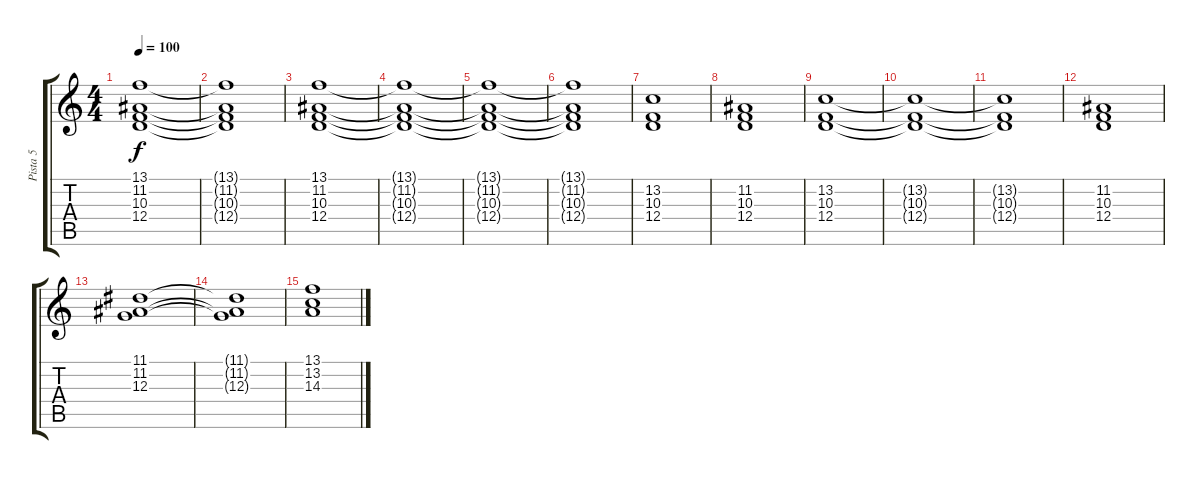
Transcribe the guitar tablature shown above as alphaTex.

\track ("Pista 5" "Pista 5") {instrument pad2warm}
\staff {score tabs}
\tuning (E4 B3 G3 D3 A2 E2) {hide}
\ts (4 4)
\tempo 100
\clef g2
\ks c
(13.1{t} 11.2{t} 10.3{t} 12.4{t}).1{dy f} |
(13.1{t} 11.2{t} 10.3{t} 12.4{t}).1 |
(13.1 11.2 10.3 12.4).1 |
(13.1{t} 11.2{t} 10.3{t} 12.4{t}).1 |
(13.1{t} 11.2{t} 10.3{t} 12.4{t}).1 |
(13.1{t} 11.2{t} 10.3{t} 12.4{t}).1 |
(13.2 10.3 12.4).1 |
(11.2 10.3 12.4).1 |
(13.2 10.3 12.4).1 |
(13.2{t} 10.3{t} 12.4{t}).1 |
(13.2{t} 10.3{t} 12.4{t}).1 |
(11.2 10.3 12.4).1 |
(11.1 11.2 12.3).1{volume 6} |
(11.1{t} 11.2{t} 12.3{t}).1{volume 4} |
(13.1 13.2 14.3).1
